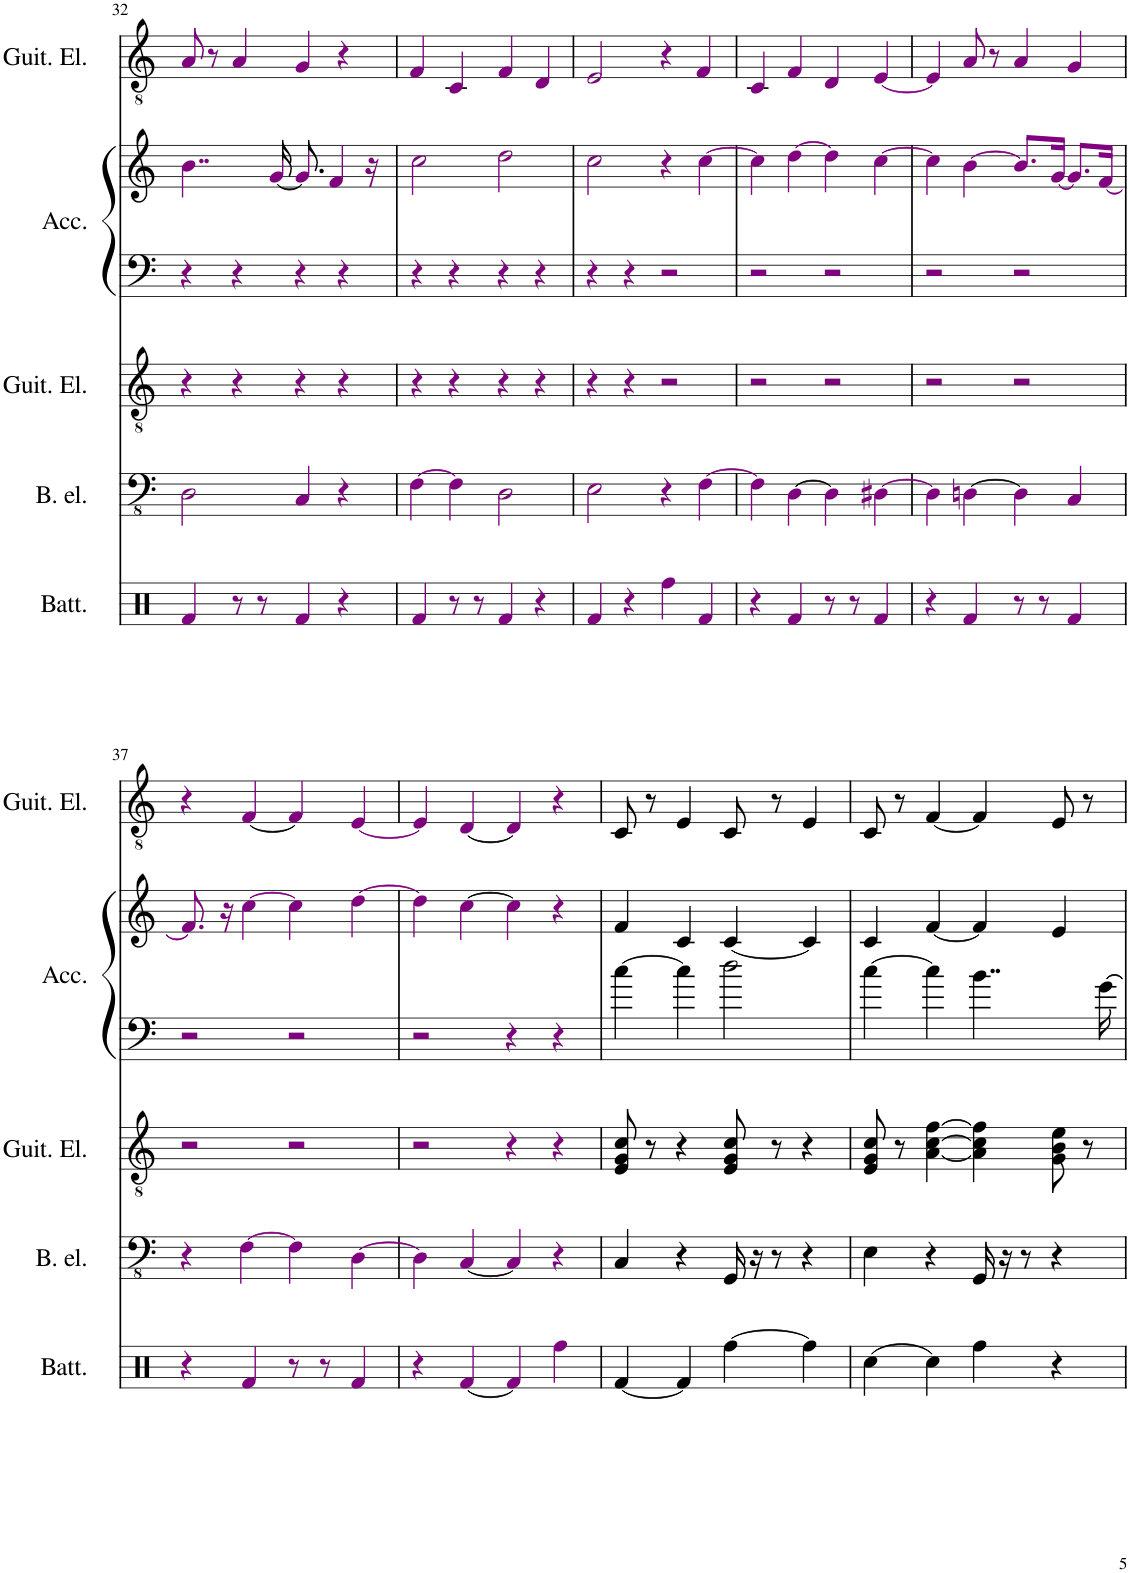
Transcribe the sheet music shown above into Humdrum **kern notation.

**kern	**kern	**kern	**kern	**kern	**kern
*part5	*part4	*part3	*part2	*part2	*part1
*staff6	*staff5	*staff4	*staff3	*staff2	*staff1
*I"Batteria	*I"Basso elettrico 5- co.	*I"Guitare électrique	*I"Accordéon	*	*I"Guitare électrique
*I'Batt.	*I'B. el.	*I'Guit. El.	*I'Acc.	*	*I'Guit. El.
!!LO:PB:g=z
*clefX	*clefFv4	*clefGv2	*clefF4	*clefG2	*clefGv2
*k[]	*k[]	*k[]	*k[]	*k[]	*k[]
*M4/4	*M4/4	*M4/4	*M4/4	*M4/4	*M4/4
=32	=32	=32	=32	=32	=32
4Rfi/	2DDi\	4r	4r	4..bi\	8Ai/
.	.	.	.	.	8r
8r	.	4r	4r	.	4Ai/
8r	.	.	.	.	.
.	.	.	.	[16gi/	.
4Rfi/	4CCi/	4r	4r	8.gi/]	4Gi/
.	.	.	.	4fi/	.
4r	4r	4r	4r	.	4r
.	.	.	.	16r	.
=33	=33	=33	=33	=33	=33
4Rfi/	[4FFi\	4r	4r	2cci\	4Fi/
8r	4FFi\]	4r	4r	.	4Ci/
8r	.	.	.	.	.
4Rfi/	2DDi\	4r	4r	2ddi\	4Fi/
4r	.	4r	4r	.	4Di/
=34	=34	=34	=34	=34	=34
4Rfi/	2EEi\	4r	4r	2cci\	2Ei/
4r	.	4r	4r	.	.
4Rffi\	4r	2r	2r	4r	4r
4Rfi/	[4FFi\	.	.	[4cci\	4Fi/
=35	=35	=35	=35	=35	=35
4r	4FFi\]	2r	2r	4cci\]	4Ci/
4Rfi/	[4DDi\	.	.	[4ddi\	4Fi/
8r	4DDi\]	2r	2r	4ddi\]	4Di/
8r	.	.	.	.	.
4Rfi/	[4DD#Xi\	.	.	[4cci\	[4Ei/
=36	=36	=36	=36	=36	=36
4r	4DD#i\]	2r	2r	4cci\]	4Ei/]
4Rfi/	[4DDni\	.	.	[4bi\	8Ai/
.	.	.	.	.	8r
8r	4DDi\]	2r	2r	8.bi/L]	4Ai/
8r	.	.	.	.	.
.	.	.	.	[16gi/Jk	.
4Rfi/	4CCi/	.	.	8.gi/L]	4Gi/
.	.	.	.	[16fi/Jk	.
!!LO:LB:g=z
=37	=37	=37	=37	=37	=37
4r	4r	2r	2r	8.fi/]	4r
.	.	.	.	16r	.
4Rfi/	[4FFi\	.	.	[4cci\	[4Fi/
8r	4FFi\]	2r	2r	4cci\]	4Fi/]
8r	.	.	.	.	.
4Rfi/	[4DDi\	.	.	[4ddi\	[4Ei/
=38	=38	=38	=38	=38	=38
4r	4DDi\]	2r	2r	4ddi\]	4Ei/]
[4Rfi/	[4CCi/	.	.	[4cci\	[4Di/
4Rfi/]	4CCi/]	4r	4r	4cci\]	4Di/]
4Rffi\	4r	4r	4r	4r	4r
=39	=39	=39	=39	=39	=39
[4Rf/	4CC/	8E/ 8G/ 8c/	[4cc\	4f/	8C/
.	.	8r	.	.	8r
4Rf/]	4r	4r	4cc\]	4c/	4E/
[4Rff\	16GGG/	8E/ 8G/ 8c/	2dd\	[4c/	8C/
.	16r	.	.	.	.
.	8r	8r	.	.	8r
4Rff\]	4r	4r	.	4c/]	4E/
=40	=40	=40	=40	=40	=40
[4Rcc\	4EE\	8E/ 8G/ 8c/	[4cc\	4c/	8C/
.	.	8r	.	.	8r
4Rcc\]	4r	[4A\ [4c\ [4f\	4cc\]	[4f/	[4F/
4Rff\	16GGG/	4A\] 4c\] 4f\]	4..b\	4f/]	4F/]
.	16r	.	.	.	.
.	8r	.	.	.	.
4r	4r	8G\ 8B\ 8e\	.	4e/	8E/
.	.	8r	.	.	8r
.	.	.	[16g\	.	.
=	=	=	=	=	=
*-	*-	*-	*-	*-	*-
